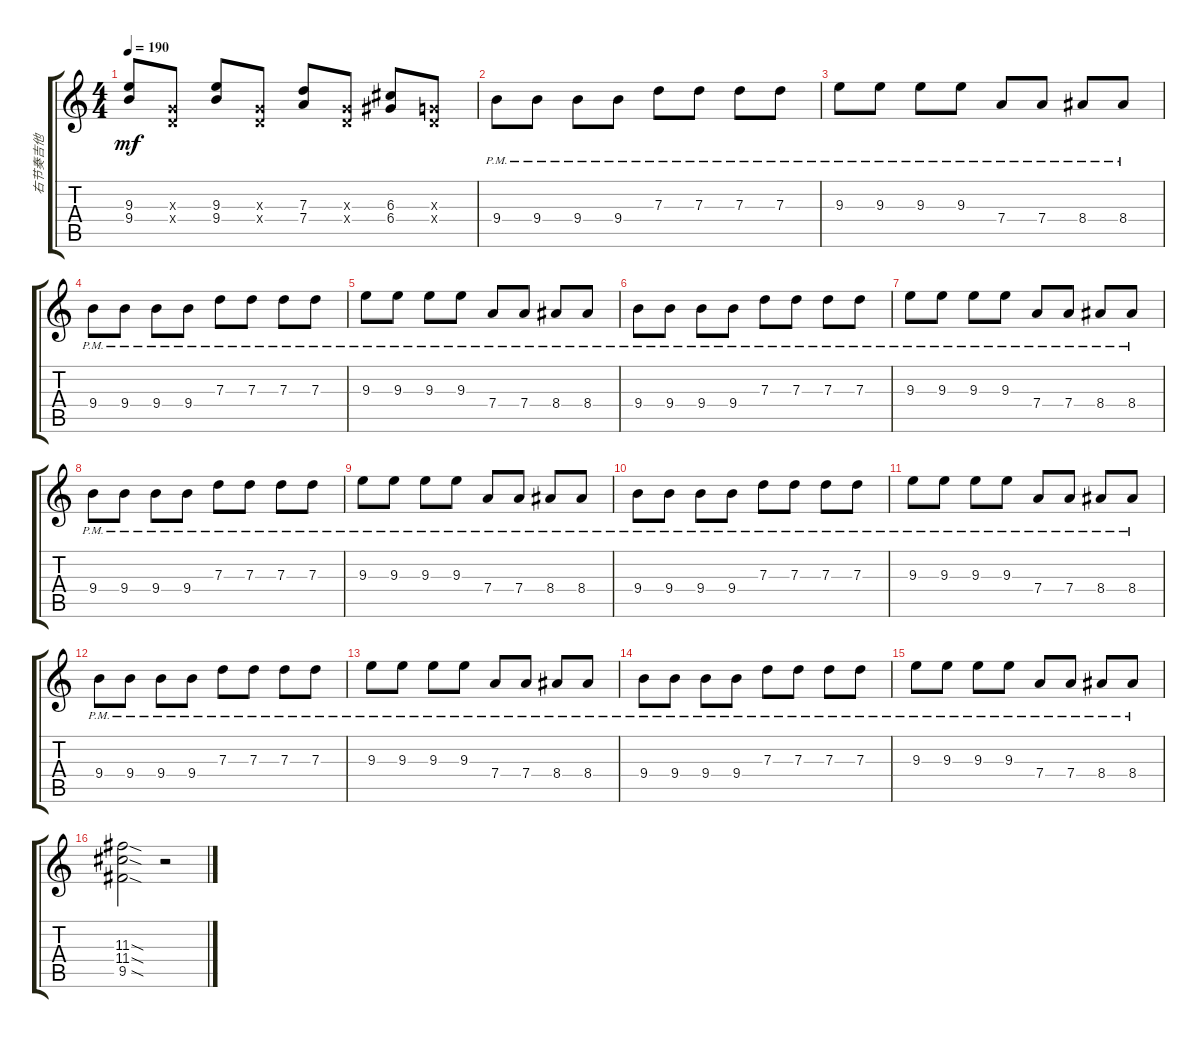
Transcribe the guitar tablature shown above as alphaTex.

\track ("右节奏吉他" "右节奏吉他") {instrument distortionguitar}
\staff {score tabs}
\tuning (E4 B3 G3 D3 A2 E2) {hide}
\ts (4 4)
\tempo 190
\clef g2
\ks c
(9.3 9.4).8{dy mf} (0.3{x} 0.4{x}).8 (9.3 9.4).8 (0.3{x} 0.4{x}).8 (7.3 7.4).8 (0.3{x} 0.4{x}).8 (6.3 6.4).8 (0.3{x} 0.4{x}).8 |
9.4{pm}.8 9.4{pm}.8 9.4{pm}.8 9.4{pm}.8 7.3{pm}.8 7.3{pm}.8 7.3{pm}.8 7.3{pm}.8 |
9.3{pm}.8 9.3{pm}.8 9.3{pm}.8 9.3{pm}.8 7.4{pm}.8 7.4{pm}.8 8.4{pm}.8 8.4{pm}.8 |
9.4{pm}.8 9.4{pm}.8 9.4{pm}.8 9.4{pm}.8 7.3{pm}.8 7.3{pm}.8 7.3{pm}.8 7.3{pm}.8 |
9.3{pm}.8 9.3{pm}.8 9.3{pm}.8 9.3{pm}.8 7.4{pm}.8 7.4{pm}.8 8.4{pm}.8 8.4{pm}.8 |
9.4{pm}.8 9.4{pm}.8 9.4{pm}.8 9.4{pm}.8 7.3{pm}.8 7.3{pm}.8 7.3{pm}.8 7.3{pm}.8 |
9.3{pm}.8 9.3{pm}.8 9.3{pm}.8 9.3{pm}.8 7.4{pm}.8 7.4{pm}.8 8.4{pm}.8 8.4{pm}.8 |
9.4{pm}.8 9.4{pm}.8 9.4{pm}.8 9.4{pm}.8 7.3{pm}.8 7.3{pm}.8 7.3{pm}.8 7.3{pm}.8 |
9.3{pm}.8 9.3{pm}.8 9.3{pm}.8 9.3{pm}.8 7.4{pm}.8 7.4{pm}.8 8.4{pm}.8 8.4{pm}.8 |
9.4{pm}.8 9.4{pm}.8 9.4{pm}.8 9.4{pm}.8 7.3{pm}.8 7.3{pm}.8 7.3{pm}.8 7.3{pm}.8 |
9.3{pm}.8 9.3{pm}.8 9.3{pm}.8 9.3{pm}.8 7.4{pm}.8 7.4{pm}.8 8.4{pm}.8 8.4{pm}.8 |
9.4{pm}.8 9.4{pm}.8 9.4{pm}.8 9.4{pm}.8 7.3{pm}.8 7.3{pm}.8 7.3{pm}.8 7.3{pm}.8 |
9.3{pm}.8 9.3{pm}.8 9.3{pm}.8 9.3{pm}.8 7.4{pm}.8 7.4{pm}.8 8.4{pm}.8 8.4{pm}.8 |
9.4{pm}.8 9.4{pm}.8 9.4{pm}.8 9.4{pm}.8 7.3{pm}.8 7.3{pm}.8 7.3{pm}.8 7.3{pm}.8 |
9.3{pm}.8 9.3{pm}.8 9.3{pm}.8 9.3{pm}.8 7.4{pm}.8 7.4{pm}.8 8.4{pm}.8 8.4{pm}.8 |
(11.3{sod} 11.4{sod} 9.5{sod}).2 r.2
